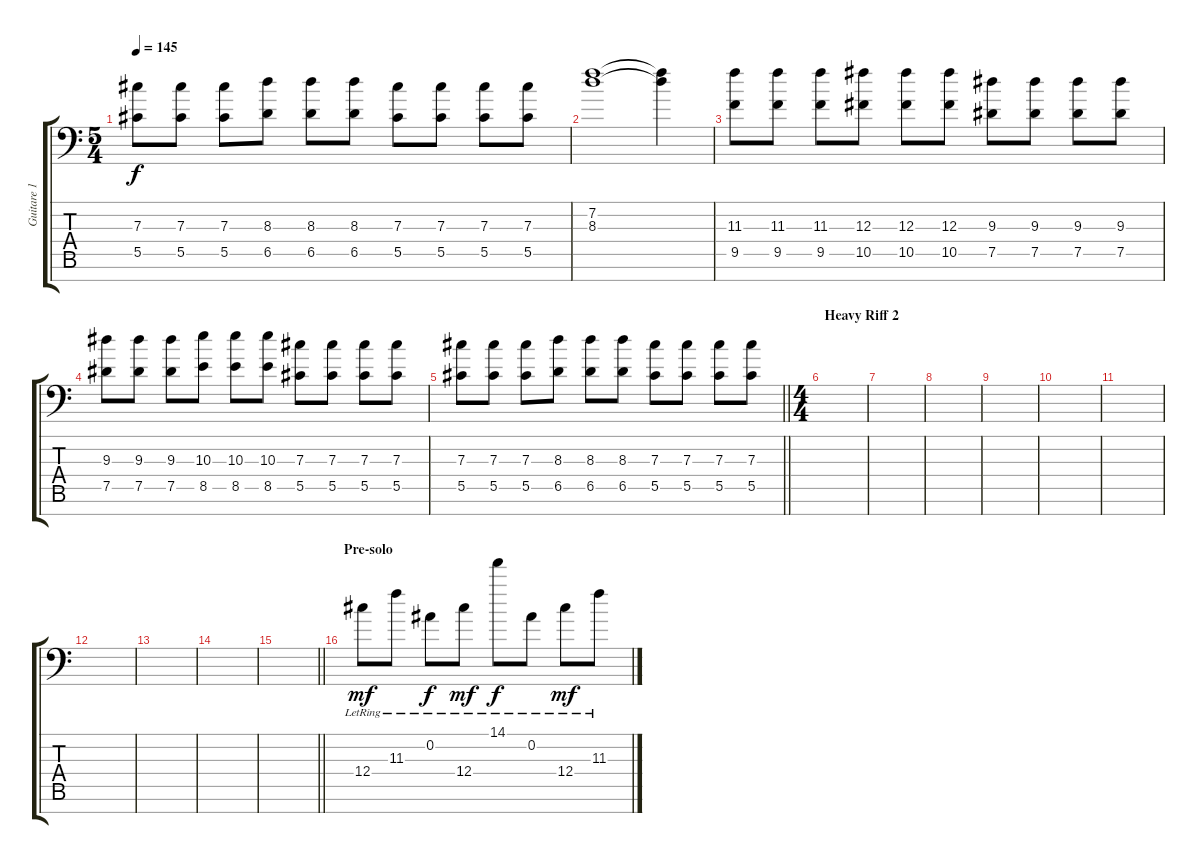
\track ("Guitare 1" "Guitare 1") {instrument electricguitarjazz}
\staff {score tabs}
\tuning (Eb4 Bb3 Gb3 Db3 Ab2 Eb2 Bb1) {hide}
\ts (5 4)
\tempo 145
\clef f4
\ks c
(7.3 5.5).8{dy f} (7.3 5.5).8 (7.3 5.5).8 (8.3 6.5).8 (8.3 6.5).8 (8.3 6.5).8 (7.3 5.5).8 (7.3 5.5).8 (7.3 5.5).8 (7.3 5.5).8 |
(7.2 8.3).1 (7.2{t} 8.3{t}).4 |
(11.3 9.5).8 (11.3 9.5).8 (11.3 9.5).8 (12.3 10.5).8 (12.3 10.5).8 (12.3 10.5).8 (9.3 7.5).8 (9.3 7.5).8 (9.3 7.5).8 (9.3 7.5).8 |
(9.3 7.5).8 (9.3 7.5).8 (9.3 7.5).8 (10.3 8.5).8 (10.3 8.5).8 (10.3 8.5).8 (7.3 5.5).8 (7.3 5.5).8 (7.3 5.5).8 (7.3 5.5).8 |
\barLineRight lightlight
(7.3 5.5).8 (7.3 5.5).8 (7.3 5.5).8 (8.3 6.5).8 (8.3 6.5).8 (8.3 6.5).8 (7.3 5.5).8 (7.3 5.5).8 (7.3 5.5).8 (7.3 5.5).8 |
\ts (4 4)
\section ("" "Heavy Riff 2")
|
|
|
|
|
|
|
|
|
\barLineRight lightlight
|
\section ("" "Pre-solo")
12.4{lr}.8{dy mf volume 16 balance 8 instrument electricguitarjazz} 11.3{lr}.8 0.2{lr}.8{dy f} 12.4{lr}.8{dy mf} 14.1{lr}.8{dy f} 0.2{lr}.8 12.4{lr}.8{dy mf} 11.3{lr}.8
